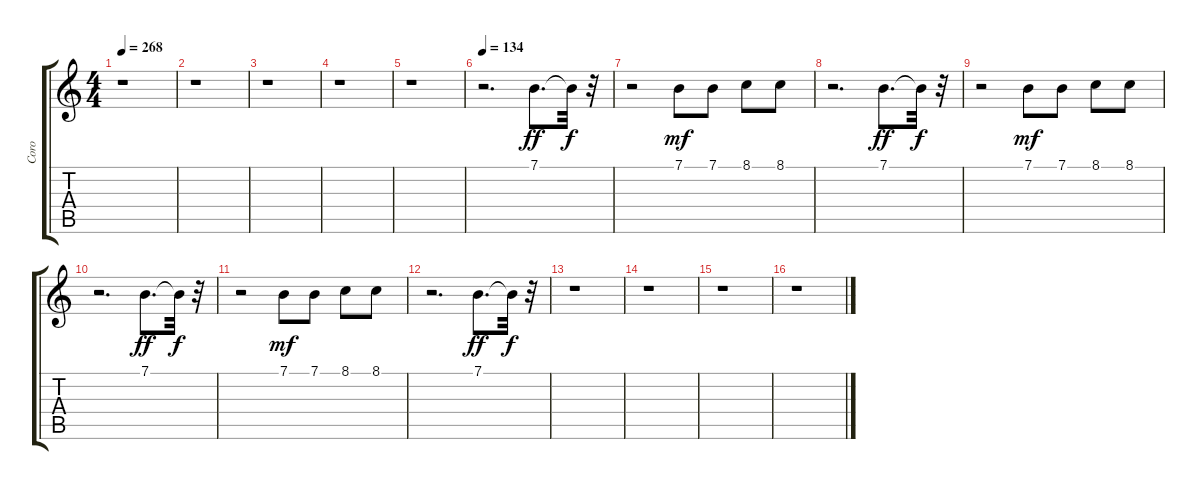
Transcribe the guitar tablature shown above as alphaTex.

\track ("Coro" "Coro") {instrument brasssection}
\staff {score tabs}
\tuning (E4 B3 G3 D3 A2 E2) {hide}
\ts (4 4)
\tempo 268
\clef g2
\ks c
r.1{dy f} |
r.1 |
r.1 |
r.1 |
r.1 |
\tempo 134
r.2{d} 7.1.8{d dy ff} 7.1{t}.32{dy f} r.32 |
r.2 7.1.8{dy mf} 7.1.8 8.1.8 8.1.8 |
r.2{d} 7.1.8{d dy ff} 7.1{t}.32{dy f} r.32 |
r.2 7.1.8{dy mf} 7.1.8 8.1.8 8.1.8 |
r.2{d} 7.1.8{d dy ff} 7.1{t}.32{dy f} r.32 |
r.2 7.1.8{dy mf} 7.1.8 8.1.8 8.1.8 |
r.2{d} 7.1.8{d dy ff} 7.1{t}.32{dy f} r.32 |
r.1 |
r.1 |
r.1 |
r.1
